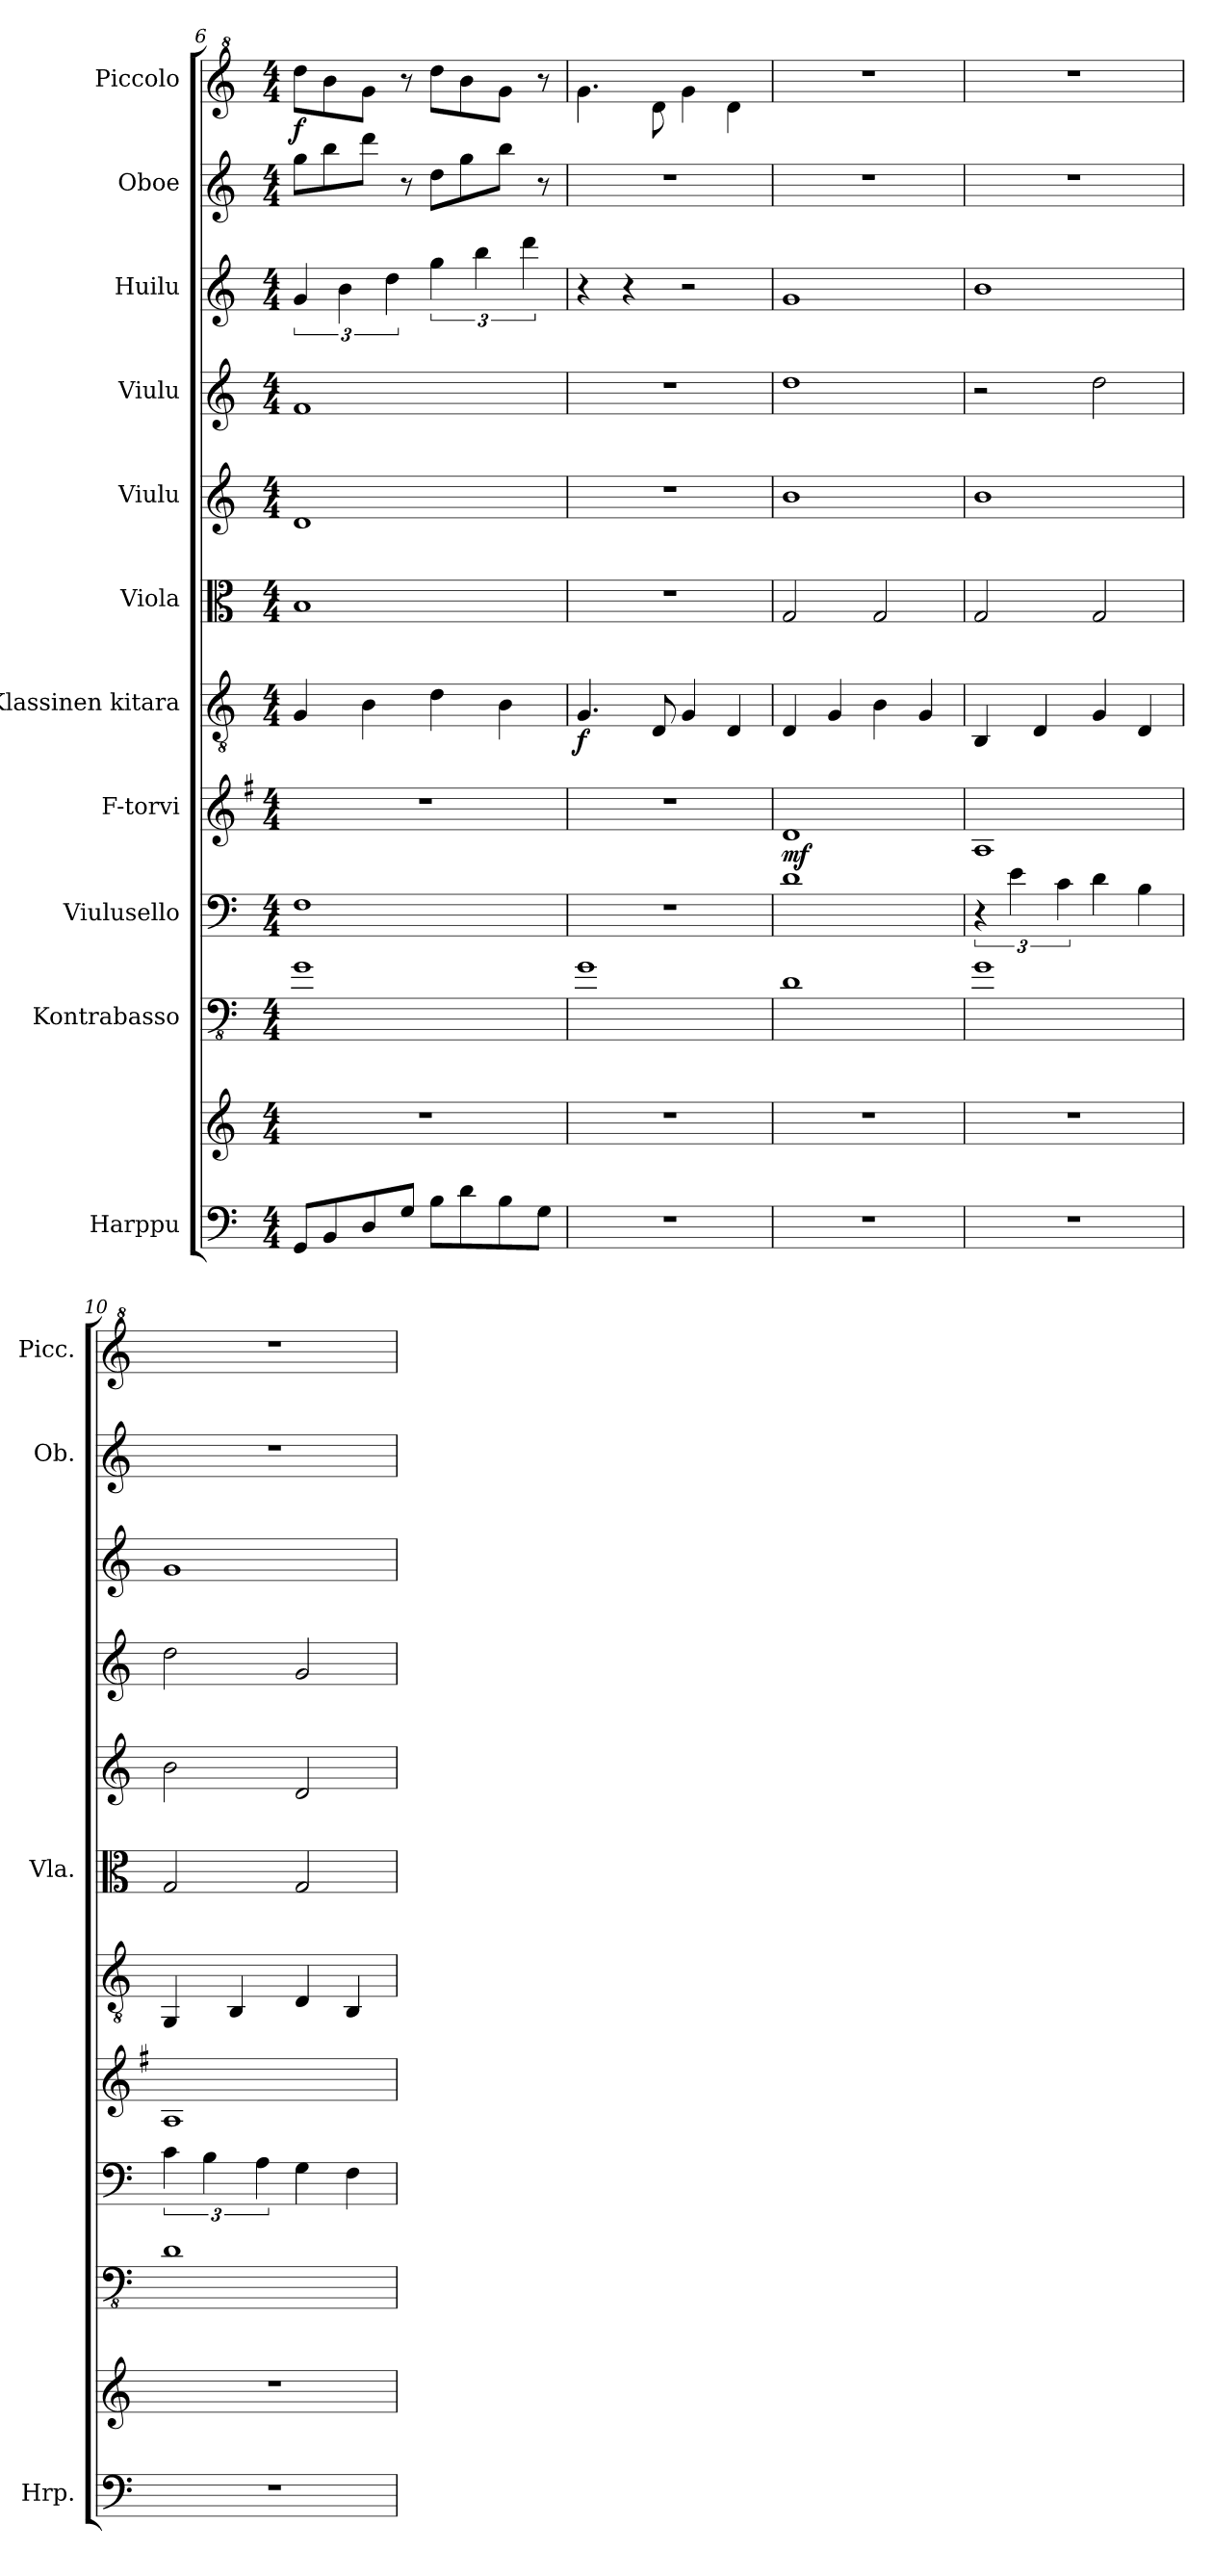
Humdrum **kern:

**kern	**kern	**kern	**kern	**kern	**dynam	**kern	**dynam	**kern	**kern	**kern	**kern	**kern	**kern	**dynam
*part11	*part11	*part10	*part9	*part8	*part8	*part7	*part7	*part6	*part5	*part4	*part3	*part2	*part1	*part1
*staff12	*staff11	*staff10	*staff9	*staff8	*staff8	*staff7	*staff7	*staff6	*staff5	*staff4	*staff3	*staff2	*staff1	*staff1
*I"Harppu	*	*I"Kontrabasso	*I"Viulusello	*I"F-torvi	*	*I"Klassinen kitara	*	*I"Viola	*I"Viulu	*I"Viulu	*I"Huilu	*I"Oboe	*I"Piccolo	*
*I'Hrp.	*	*	*	*	*	*	*	*I'Vla.	*	*	*	*I'Ob.	*I'Picc.	*
!!LO:PB:g=z
*clefF4	*clefG2	*clefFv4	*clefF4	*clefG2	*	*clefGv2	*	*clefC3	*clefG2	*clefG2	*clefG2	*clefG2	*clefG^2	*
*	*	*ITrd7c12	*	*ITrd4c7	*	*	*	*	*	*	*	*	*ITrd-7c-12	*
*k[]	*k[]	*k[]	*k[]	*k[]	*	*k[]	*	*k[]	*k[]	*k[]	*k[]	*k[]	*k[]	*
*M4/4	*M4/4	*M4/4	*M4/4	*M4/4	*	*M4/4	*	*M4/4	*M4/4	*M4/4	*M4/4	*M4/4	*M4/4	*
=6	=6	=6	=6	=6	=6	=6	=6	=6	=6	=6	=6	=6	=6	=6
!	!	!	!	!	!	!	!	!	!	!	!	!	!	!LO:DY:b
8GG/L	1r	1GG	1F	1r	.	4G/	.	1B	1d	1f	6g/	8gg\L	8dddd\L	f
8BB/	.	.	.	.	.	.	.	.	.	.	.	8bb\	8bbb\	.
.	.	.	.	.	.	.	.	.	.	.	6b\	.	.	.
8D/	.	.	.	.	.	4B\	.	.	.	.	.	8ddd\J	8ggg\J	.
.	.	.	.	.	.	.	.	.	.	.	6dd\	.	.	.
8G/J	.	.	.	.	.	.	.	.	.	.	.	8r	8r	.
8B\L	.	.	.	.	.	4d\	.	.	.	.	6gg\	8dd\L	8dddd\L	.
8d\	.	.	.	.	.	.	.	.	.	.	.	8gg\	8bbb\	.
.	.	.	.	.	.	.	.	.	.	.	6bb\	.	.	.
8B\	.	.	.	.	.	4B\	.	.	.	.	.	8bb\J	8ggg\J	.
.	.	.	.	.	.	.	.	.	.	.	6ddd\	.	.	.
8G\J	.	.	.	.	.	.	.	.	.	.	.	8r	8r	.
=7	=7	=7	=7	=7	=7	=7	=7	=7	=7	=7	=7	=7	=7	=7
!	!	!	!	!	!	!	!LO:DY:b	!	!	!	!	!	!	!
1r	1r	1GG	1r	1r	.	4.G/	f	1r	1r	1r	4r	1r	4.ggg\	.
.	.	.	.	.	.	.	.	.	.	.	4r	.	.	.
.	.	.	.	.	.	8D/	.	.	.	.	.	.	8ddd\	.
.	.	.	.	.	.	4G/	.	.	.	.	2r	.	4ggg\	.
.	.	.	.	.	.	4D/	.	.	.	.	.	.	4ddd\	.
=8	=8	=8	=8	=8	=8	=8	=8	=8	=8	=8	=8	=8	=8	=8
!	!	!	!	!	!LO:DY:b	!	!	!	!	!	!	!	!	!
1r	1r	1DD	1d	1G	mf	4D/	.	2G/	1b	1dd	1g	1r	1r	.
.	.	.	.	.	.	4G/	.	.	.	.	.	.	.	.
.	.	.	.	.	.	4B\	.	2G/	.	.	.	.	.	.
.	.	.	.	.	.	4G/	.	.	.	.	.	.	.	.
=9	=9	=9	=9	=9	=9	=9	=9	=9	=9	=9	=9	=9	=9	=9
1r	1r	1GG	6r	1D	.	4BB/	.	2G/	1b	2r	1b	1r	1r	.
.	.	.	6e\	.	.	.	.	.	.	.	.	.	.	.
.	.	.	.	.	.	4D/	.	.	.	.	.	.	.	.
.	.	.	6c\	.	.	.	.	.	.	.	.	.	.	.
.	.	.	4d\	.	.	4G/	.	2G/	.	2dd\	.	.	.	.
.	.	.	4B\	.	.	4D/	.	.	.	.	.	.	.	.
=10	=10	=10	=10	=10	=10	=10	=10	=10	=10	=10	=10	=10	=10	=10
1r	1r	1DD	6c\	1D	.	4GG/	.	2G/	2b\	2dd\	1g	1r	1r	.
.	.	.	6B\	.	.	.	.	.	.	.	.	.	.	.
.	.	.	.	.	.	4BB/	.	.	.	.	.	.	.	.
.	.	.	6A\	.	.	.	.	.	.	.	.	.	.	.
.	.	.	4G\	.	.	4D/	.	2G/	2d/	2g/	.	.	.	.
.	.	.	4F\	.	.	4BB/	.	.	.	.	.	.	.	.
=	=	=	=	=	=	=	=	=	=	=	=	=	=	=
*-	*-	*-	*-	*-	*-	*-	*-	*-	*-	*-	*-	*-	*-	*-
